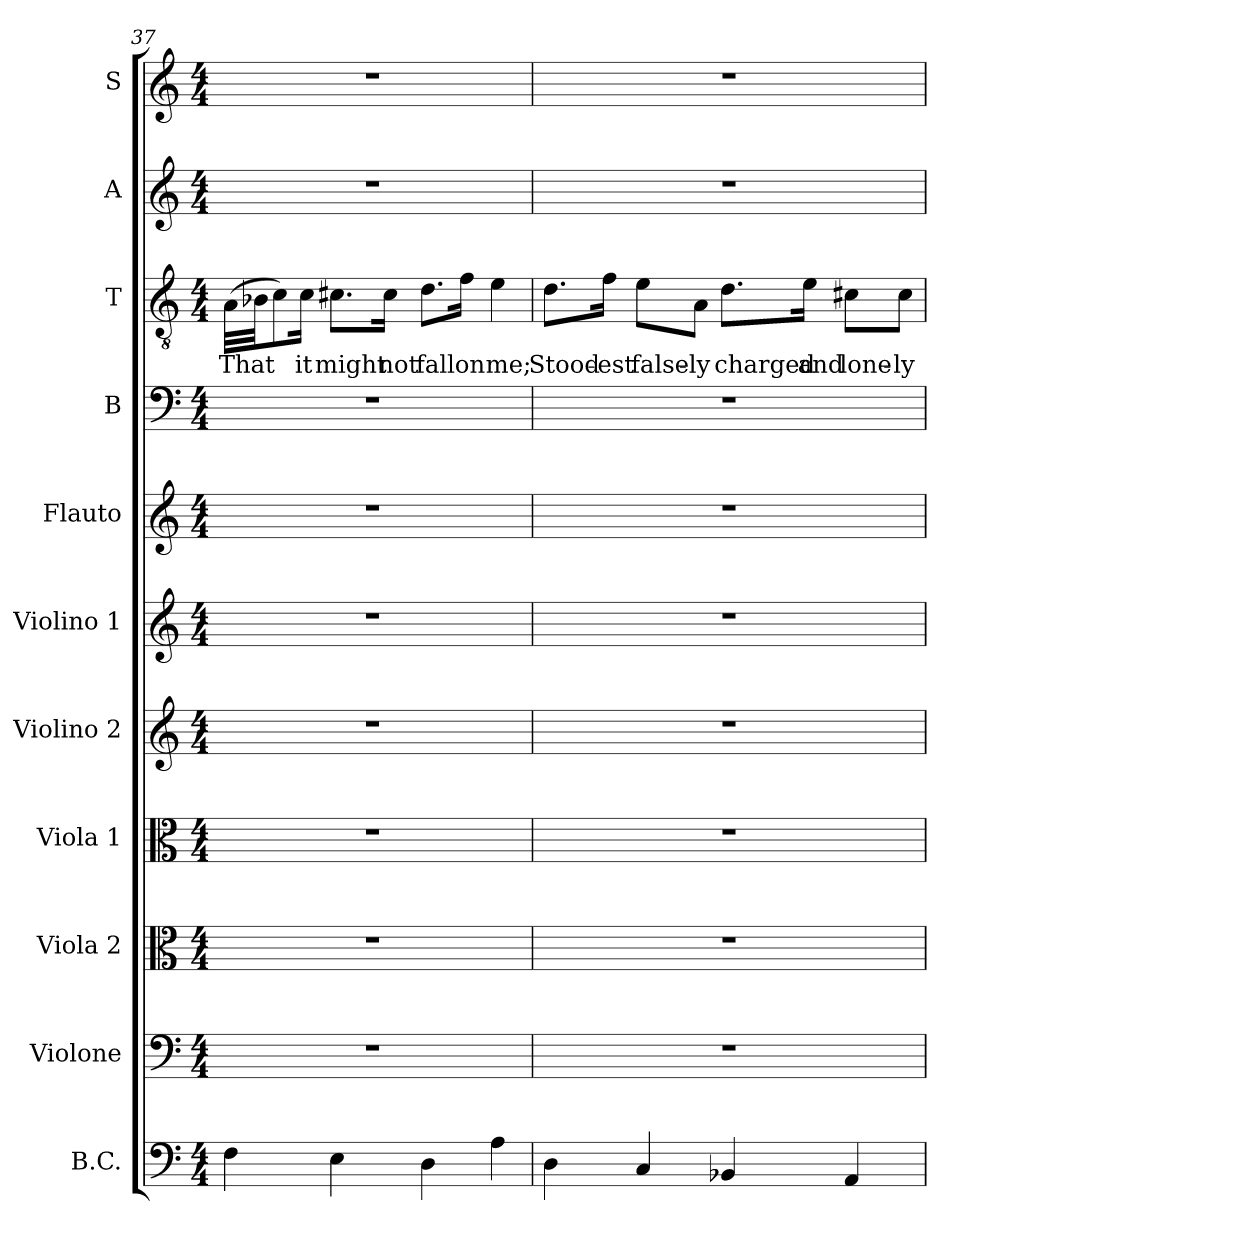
**kern	**kern	**kern	**kern	**kern	**kern	**kern	**kern	**kern	**text	**kern	**kern
*part11	*part10	*part9	*part8	*part7	*part6	*part5	*part4	*part3	*part3	*part2	*part1
*staff11	*staff10	*staff9	*staff8	*staff7	*staff6	*staff5	*staff4	*staff3	*staff3	*staff2	*staff1
*I"B.C.	*I"Violone	*I"Viola 2	*I"Viola 1	*I"Violino 2	*I"Violino 1	*I"Flauto	*I"B	*I"T	*	*I"A	*I"S
*I'B.C.	*I'Vne.	*I'Va2	*I'Va1	*I'Vn2	*I'Vn1	*I'Fl.	*I'B	*I'T	*	*I'A	*I'S
*clefF4	*clefF4	*clefC3	*clefC3	*clefG2	*clefG2	*clefG2	*clefF4	*clefGv2	*	*clefG2	*clefG2
*	*	*	*	*	*	*	*	*ITrd7c12	*	*	*
*k[]	*k[]	*k[]	*k[]	*k[]	*k[]	*k[]	*k[]	*k[]	*	*k[]	*k[]
*C:	*C:	*C:	*C:	*C:	*C:	*C:	*C:	*C:	*	*C:	*C:
*M4/4	*M4/4	*M4/4	*M4/4	*M4/4	*M4/4	*M4/4	*M4/4	*M4/4	*	*M4/4	*M4/4
=37	=37	=37	=37	=37	=37	=37	=37	=37	=37	=37	=37
!	!	!	!	!	!	!	!	!	!LO:LY:b:color=#000000	!	!
4Fi\	1r	1r	1r	1r	1r	1r	1r	(32AAi\LLL	That	1r	1r
.	.	.	.	.	.	.	.	32BB-Xi\JJ	.	.	.
.	.	.	.	.	.	.	.	8Ci\)	.	.	.
!	!	!	!	!	!	!	!	!	!LO:LY:b:color=#000000	!	!
.	.	.	.	.	.	.	.	16Ci\Jk	it	.	.
!	!	!	!	!	!	!	!	!	!LO:LY:b:color=#000000	!	!
4Ei\	.	.	.	.	.	.	.	8.C#Xi\L	might	.	.
!	!	!	!	!	!	!	!	!	!LO:LY:b:color=#000000	!	!
.	.	.	.	.	.	.	.	16C#i\Jk	not	.	.
!	!	!	!	!	!	!	!	!	!LO:LY:b:color=#000000	!	!
4Di\	.	.	.	.	.	.	.	8.Di\L	fall	.	.
!	!	!	!	!	!	!	!	!	!LO:LY:b:color=#000000	!	!
.	.	.	.	.	.	.	.	16Fi\Jk	on	.	.
!	!	!	!	!	!	!	!	!	!LO:LY:b:color=#000000	!	!
4Ai\	.	.	.	.	.	.	.	4Ei\	me;	.	.
!!LO:LB:g=z
=38	=38	=38	=38	=38	=38	=38	=38	=38	=38	=38	=38
!	!	!	!	!	!	!	!	!	!LO:LY:b:color=#000000	!	!
4Di\	1r	1r	1r	1r	1r	1r	1r	8.Di\L	Stood-	1r	1r
!	!	!	!	!	!	!	!	!	!LO:LY:b:color=#000000	!	!
.	.	.	.	.	.	.	.	16Fi\Jk	-est	.	.
!	!	!	!	!	!	!	!	!	!LO:LY:b:color=#000000	!	!
4Ci/	.	.	.	.	.	.	.	8Ei\L	false-	.	.
!	!	!	!	!	!	!	!	!	!LO:LY:b:color=#000000	!	!
.	.	.	.	.	.	.	.	8AAi\J	-ly	.	.
!	!	!	!	!	!	!	!	!	!LO:LY:b:color=#000000	!	!
4BB-Xi/	.	.	.	.	.	.	.	8.Di\L	charged	.	.
!	!	!	!	!	!	!	!	!	!LO:LY:b:color=#000000	!	!
.	.	.	.	.	.	.	.	16Ei\Jk	and	.	.
!	!	!	!	!	!	!	!	!	!LO:LY:b:color=#000000	!	!
4AAi/	.	.	.	.	.	.	.	8C#Xi\L	lone-	.	.
!	!	!	!	!	!	!	!	!	!LO:LY:b:color=#000000	!	!
.	.	.	.	.	.	.	.	8C#i\J	-ly	.	.
=	=	=	=	=	=	=	=	=	=	=	=
*-	*-	*-	*-	*-	*-	*-	*-	*-	*-	*-	*-
